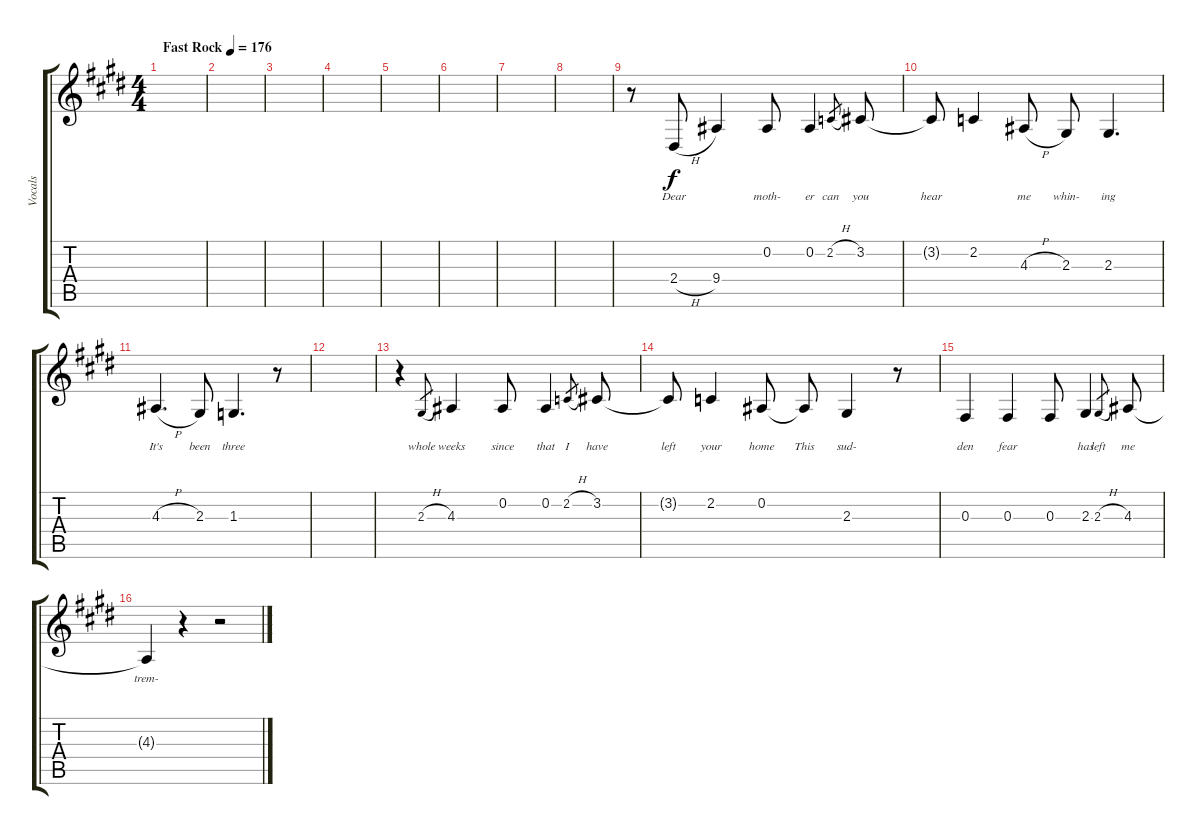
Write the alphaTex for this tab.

\track ("Vocals" "Vocals") {instrument clarinet}
\staff {score tabs}
\tuning (Eb4 Bb3 Gb3 Db3 Ab2 Eb2) {hide}
\ts (4 4)
\tempo (176 "Fast Rock")
\clef g2
\ks e
|
|
|
|
|
|
|
|
r.8 2.4{h}.8{lyrics (0 "Dear") lyrics (1 "") lyrics (2 "") lyrics (3 "") lyrics (4 "")} 9.4.4{lyrics (0 "") lyrics (1 "") lyrics (2 "") lyrics (3 "") lyrics (4 "")} 0.2.8{lyrics (0 "moth-") lyrics (1 "") lyrics (2 "") lyrics (3 "") lyrics (4 "")} 0.2.4{lyrics (0 "er") lyrics (1 "") lyrics (2 "") lyrics (3 "") lyrics (4 "")} 2.2{h}.8{lyrics (0 "can") lyrics (1 "") lyrics (2 "") lyrics (3 "") lyrics (4 "") gr} 3.2.8{lyrics (0 "you") lyrics (1 "") lyrics (2 "") lyrics (3 "") lyrics (4 "")} |
3.2{t}.8{lyrics (0 "hear") lyrics (1 "") lyrics (2 "") lyrics (3 "") lyrics (4 "")} 2.2.4{lyrics (0 "") lyrics (1 "") lyrics (2 "") lyrics (3 "") lyrics (4 "")} 4.3{h}.8{lyrics (0 "me") lyrics (1 "") lyrics (2 "") lyrics (3 "") lyrics (4 "")} 2.3.8{lyrics (0 "whin-") lyrics (1 "") lyrics (2 "") lyrics (3 "") lyrics (4 "")} 2.3.4{d lyrics (0 "ing") lyrics (1 "") lyrics (2 "") lyrics (3 "") lyrics (4 "")} |
4.3{h}.4{d lyrics (0 "It's") lyrics (1 "") lyrics (2 "") lyrics (3 "") lyrics (4 "")} 2.3.8{lyrics (0 "been") lyrics (1 "") lyrics (2 "") lyrics (3 "") lyrics (4 "")} 1.3.4{d lyrics (0 "three") lyrics (1 "") lyrics (2 "") lyrics (3 "") lyrics (4 "")} r.8 |
|
r.4 2.3{h}.8{lyrics (0 "whole") lyrics (1 "") lyrics (2 "") lyrics (3 "") lyrics (4 "") gr} 4.3.4{lyrics (0 "weeks") lyrics (1 "") lyrics (2 "") lyrics (3 "") lyrics (4 "")} 0.2.8{lyrics (0 "since") lyrics (1 "") lyrics (2 "") lyrics (3 "") lyrics (4 "")} 0.2.4{lyrics (0 "that") lyrics (1 "") lyrics (2 "") lyrics (3 "") lyrics (4 "")} 2.2{h}.8{lyrics (0 "I") lyrics (1 "") lyrics (2 "") lyrics (3 "") lyrics (4 "") gr} 3.2.8{lyrics (0 "have") lyrics (1 "") lyrics (2 "") lyrics (3 "") lyrics (4 "")} |
3.2{t}.8{lyrics (0 "left") lyrics (1 "") lyrics (2 "") lyrics (3 "") lyrics (4 "")} 2.2.4{lyrics (0 "your") lyrics (1 "") lyrics (2 "") lyrics (3 "") lyrics (4 "")} 0.2.8{lyrics (0 "home") lyrics (1 "") lyrics (2 "") lyrics (3 "") lyrics (4 "")} 0.2{t}.8{lyrics (0 "This") lyrics (1 "") lyrics (2 "") lyrics (3 "") lyrics (4 "")} 2.3.4{lyrics (0 "sud-") lyrics (1 "") lyrics (2 "") lyrics (3 "") lyrics (4 "")} r.8 |
0.3.4{lyrics (0 "den") lyrics (1 "") lyrics (2 "") lyrics (3 "") lyrics (4 "")} 0.3.4{lyrics (0 "fear") lyrics (1 "") lyrics (2 "") lyrics (3 "") lyrics (4 "")} 0.3.8{lyrics (0 "") lyrics (1 "") lyrics (2 "") lyrics (3 "") lyrics (4 "")} 2.3.4{lyrics (0 "has") lyrics (1 "") lyrics (2 "") lyrics (3 "") lyrics (4 "")} 2.3{h}.8{lyrics (0 "left") lyrics (1 "") lyrics (2 "") lyrics (3 "") lyrics (4 "") gr} 4.3.8{lyrics (0 "me") lyrics (1 "") lyrics (2 "") lyrics (3 "") lyrics (4 "")} |
4.3{t}.4{lyrics (0 "trem-") lyrics (1 "") lyrics (2 "") lyrics (3 "") lyrics (4 "")} r.4 r.2
